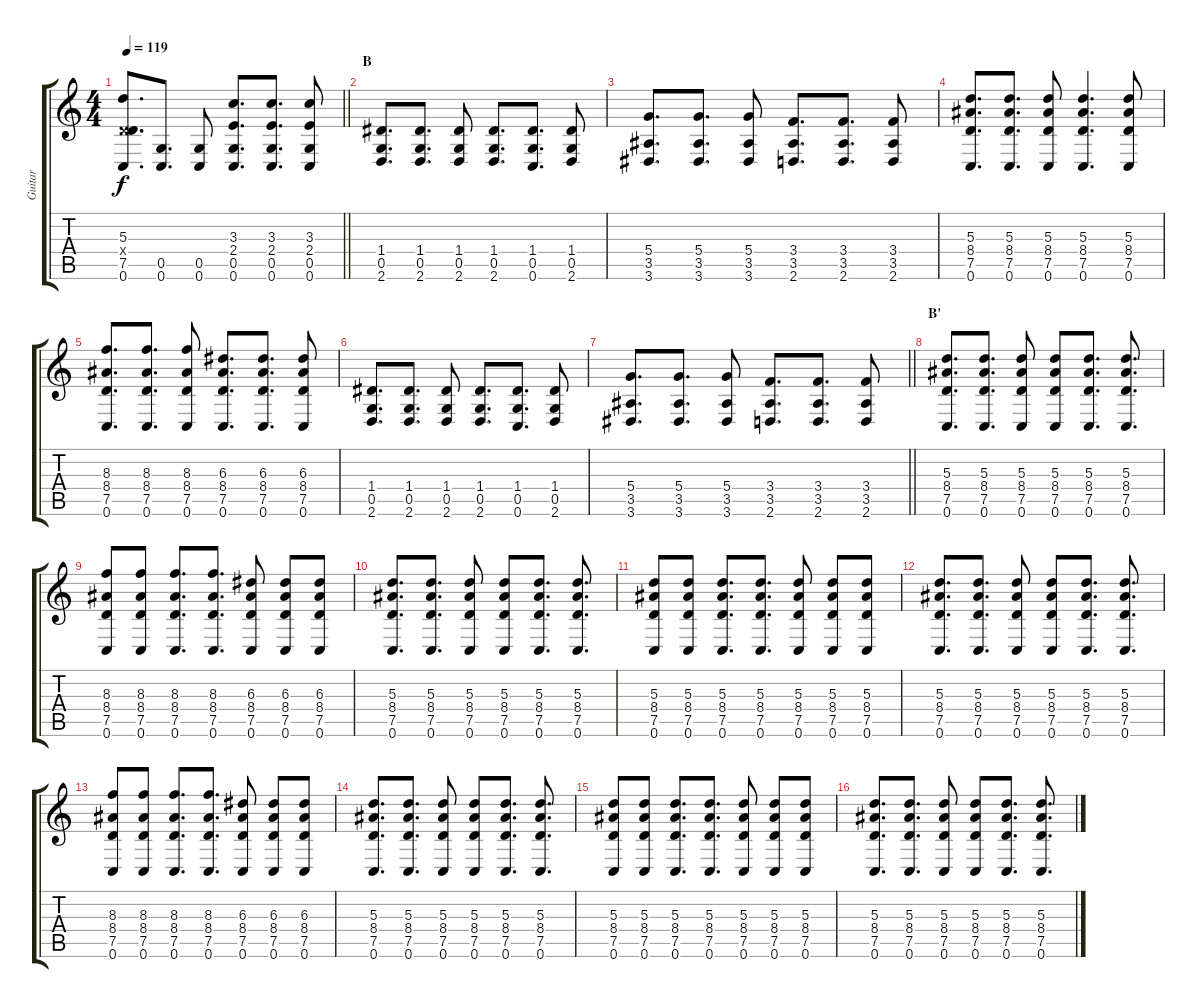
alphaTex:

\track ("Guitar" "Guitar") {instrument electricguitarclean}
\staff {score tabs}
\tuning (G4 E4 A3 D3 G2 C2) {hide}
\ts (4 4)
\tempo 119
\clef g2
\barLineRight lightlight
\ks c
(5.3 0.4{x} 7.5 0.6).8{d dy f} (0.5 0.6).8{d} (0.5 0.6).8 (3.3 2.4 0.5 0.6).8{d} (3.3 2.4 0.5 0.6).8{d} (3.3 2.4 0.5 0.6).8 |
\section ("" "B")
(1.4 0.5 2.6).8{d} (1.4 0.5 2.6).8{d} (1.4 0.5 2.6).8 (1.4 0.5 2.6).8{d} (1.4 0.5 0.6).8{d} (1.4 0.5 2.6).8 |
(5.4 3.5 3.6).8{d} (5.4 3.5 3.6).8{d} (5.4 3.5 3.6).8 (3.4 3.5 2.6).8{d} (3.4 3.5 2.6).8{d} (3.4 3.5 2.6).8 |
(5.3 8.4 7.5 0.6).8{d} (5.3 8.4 7.5 0.6).8{d} (5.3 8.4 7.5 0.6).8 (5.3 8.4 7.5 0.6).4{d} (5.3 8.4 7.5 0.6).8 |
(8.3 8.4 7.5 0.6).8{d} (8.3 8.4 7.5 0.6).8{d} (8.3 8.4 7.5 0.6).8 (6.3 8.4 7.5 0.6).8{d} (6.3 8.4 7.5 0.6).8{d} (6.3 8.4 7.5 0.6).8 |
(1.4 0.5 2.6).8{d} (1.4 0.5 2.6).8{d} (1.4 0.5 2.6).8 (1.4 0.5 2.6).8{d} (1.4 0.5 0.6).8{d} (1.4 0.5 2.6).8 |
\barLineRight lightlight
(5.4 3.5 3.6).8{d} (5.4 3.5 3.6).8{d} (5.4 3.5 3.6).8 (3.4 3.5 2.6).8{d} (3.4 3.5 2.6).8{d} (3.4 3.5 2.6).8 |
\section ("" "B'")
(5.3 8.4 7.5 0.6).8{d} (5.3 8.4 7.5 0.6).8{d} (5.3 8.4 7.5 0.6).8 (5.3 8.4 7.5 0.6).8 (5.3 8.4 7.5 0.6).8{d} (5.3 8.4 7.5 0.6).8{d} |
(8.3 8.4 7.5 0.6).8 (8.3 8.4 7.5 0.6).8 (8.3 8.4 7.5 0.6).8{d} (8.3 8.4 7.5 0.6).8{d} (6.3 8.4 7.5 0.6).8 (6.3 8.4 7.5 0.6).8 (6.3 8.4 7.5 0.6).8 |
(5.3 8.4 7.5 0.6).8{d} (5.3 8.4 7.5 0.6).8{d} (5.3 8.4 7.5 0.6).8 (5.3 8.4 7.5 0.6).8 (5.3 8.4 7.5 0.6).8{d} (5.3 8.4 7.5 0.6).8{d} |
(5.3 8.4 7.5 0.6).8 (5.3 8.4 7.5 0.6).8 (5.3 8.4 7.5 0.6).8{d} (5.3 8.4 7.5 0.6).8{d} (5.3 8.4 7.5 0.6).8 (5.3 8.4 7.5 0.6).8 (5.3 8.4 7.5 0.6).8 |
(5.3 8.4 7.5 0.6).8{d} (5.3 8.4 7.5 0.6).8{d} (5.3 8.4 7.5 0.6).8 (5.3 8.4 7.5 0.6).8 (5.3 8.4 7.5 0.6).8{d} (5.3 8.4 7.5 0.6).8{d} |
(8.3 8.4 7.5 0.6).8 (8.3 8.4 7.5 0.6).8 (8.3 8.4 7.5 0.6).8{d} (8.3 8.4 7.5 0.6).8{d} (6.3 8.4 7.5 0.6).8 (6.3 8.4 7.5 0.6).8 (6.3 8.4 7.5 0.6).8 |
(5.3 8.4 7.5 0.6).8{d} (5.3 8.4 7.5 0.6).8{d} (5.3 8.4 7.5 0.6).8 (5.3 8.4 7.5 0.6).8 (5.3 8.4 7.5 0.6).8{d} (5.3 8.4 7.5 0.6).8{d} |
(5.3 8.4 7.5 0.6).8 (5.3 8.4 7.5 0.6).8 (5.3 8.4 7.5 0.6).8{d} (5.3 8.4 7.5 0.6).8{d} (5.3 8.4 7.5 0.6).8 (5.3 8.4 7.5 0.6).8 (5.3 8.4 7.5 0.6).8 |
(5.3 8.4 7.5 0.6).8{d} (5.3 8.4 7.5 0.6).8{d} (5.3 8.4 7.5 0.6).8 (5.3 8.4 7.5 0.6).8 (5.3 8.4 7.5 0.6).8{d} (5.3 8.4 7.5 0.6).8{d}
